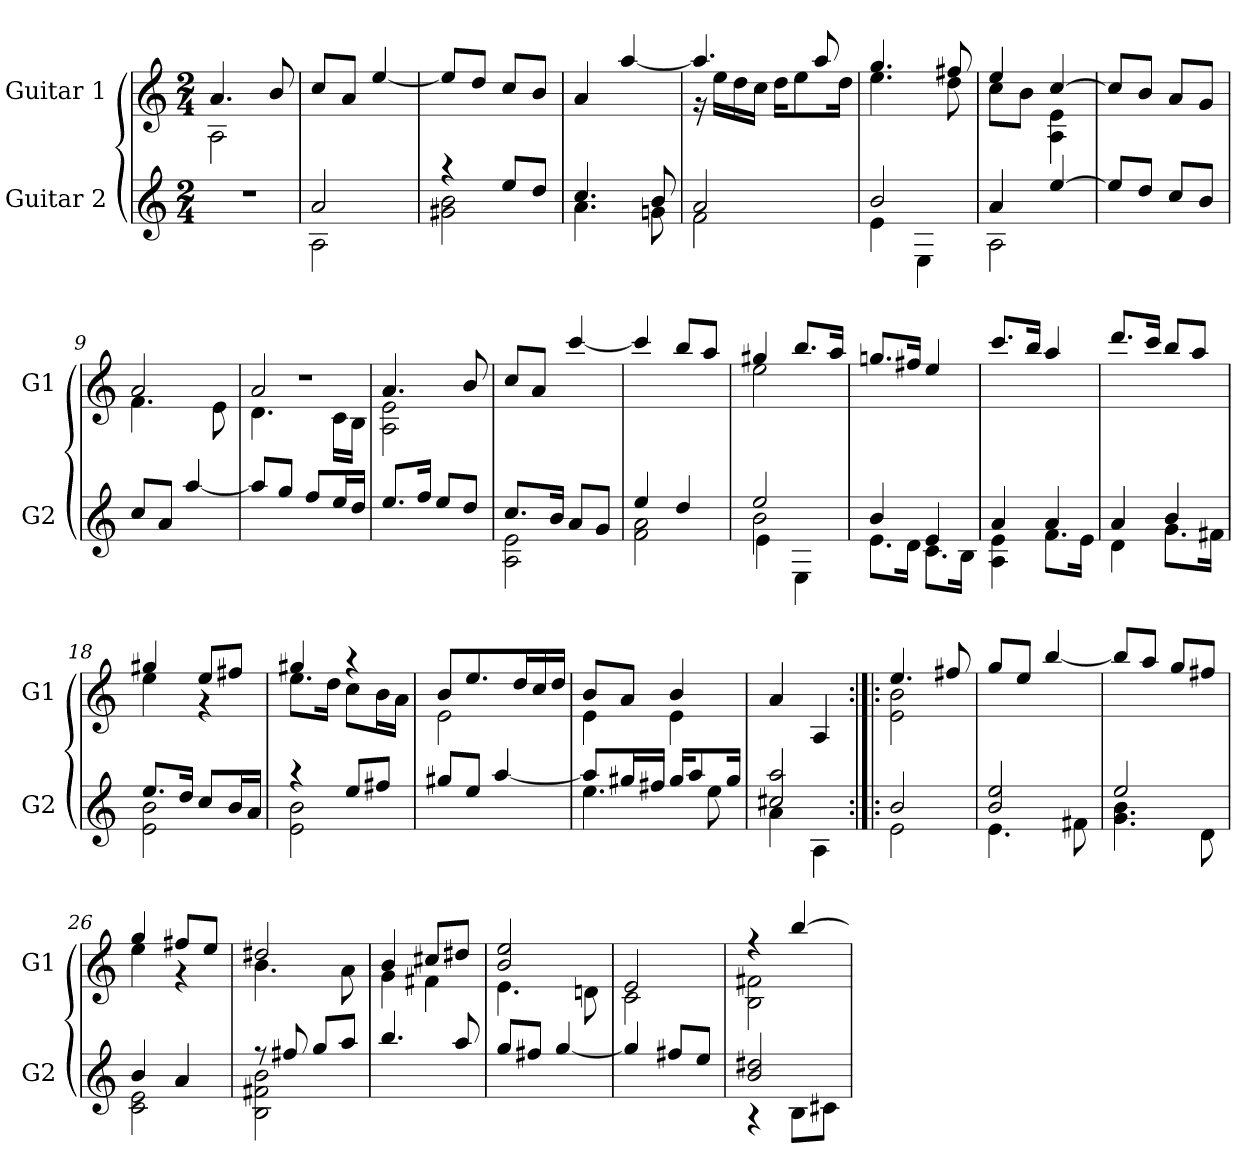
**kern	**kern
*part2	*part1
*staff2	*staff1
*I"Guitar 2	*I"Guitar 1
*I'G2	*I'G1
!!LO:PB:g=z
*clefG2	*clefG2
*ITrd7c12	*ITrd7c12
*k[]	*k[]
*C:	*C:
*M2/4	*M2/4
*MM56	*MM56
=1	=1
!LO:N:vis=1	!
*	*^
2r	4.Ai/	2AAi\
.	8Bi/	.
*	*v	*v
=2	=2
*^	*
2Ai/	2AAi\	8ci/L
.	.	8Ai/J
.	.	[>4ei/
=3	=3	=3
4r	2G#Xi\ 2Bi	8ei/L]
.	.	8di/J
8ei/L	.	8ci/L
8di/J	.	8Bi/J
=4	=4	=4
4.ci/	4.Ai\	4Ai/
.	.	[>4ai/
8Bi/	8Gni\	.
=5	=5	=5
*	*	*^
2Ai/	2Fi\	4.ai/]	16r
.	.	.	16ei\LL
.	.	.	16di\
.	.	.	16ci\JJ
.	.	.	16di\KL
.	.	.	8ei\
.	.	8ai/	.
.	.	.	16di\Jk
=6	=6	=6	=6
2Bi/	4Ei\	4.gi/	4.ei\
.	4EEi\	.	.
.	.	8f#Xi/	8di\
=7	=7	=7	=7
4Ai/	2AAi\	4ei/	8ci\L
.	.	.	8Bi\J
[>4ei/	.	[>4ci/	4AAi\ 4Ei
*v	*v	*	*
*	*v	*v
=8	=8
8ei/L]	8ci/L]
8di/J	8Bi/J
8ci/L	8Ai/L
8Bi/J	8Gi/J
!!LO:LB:g=z
=9	=9
*	*^
8ci/L	2Ai/	4.Fi\
8Ai/J	.	.
[>4ai/	.	.
.	.	8Ei\
=10	=10	=10
!	!LO:N:vis=1	!
*	*	*^
8ai/L]	2r	2Ai/	4.Di\
8gi/J	.	.	.
8fi/L	.	.	.
16ei/L	.	.	16Ci\LL
16di/JJ	.	.	16BBi\JJ
*	*	*v	*v
=11	=11	=11
8.ei/L	4.Ai/	2AAi\ 2Ei
16fi/Jk	.	.
8ei/L	.	.
8di/J	8Bi/	.
*	*v	*v
=12	=12
*^	*
8.ci/L	2AAi\ 2Ei	8ci/L
.	.	8Ai/J
16Bi/Jk	.	.
8Ai/L	.	[>4cci/
8Gi/J	.	.
=13	=13	=13
4ei/	2Fi\ 2Ai	4cci/]
4di/	.	8bi/L
.	.	8ai/J
=14	=14	=14
*	*^	*^
2ei/	2Bi\	4Ei\	4g#Xi/	2ei\
.	.	4EEi\	8.bi/L	.
.	.	.	16ai/Jk	.
*	*v	*v	*	*
*	*	*v	*v
=15	=15	=15
4Bi/	8.Ei\L	8.gni/L
.	16Di\Jk	16f#Xi/Jk
4Ei/	8.Ci\L	4ei/
.	16BBi\Jk	.
=16	=16	=16
4Ai/	4AAi\ 4Ei	8.cci/L
.	.	16bi/Jk
4Ai/	8.Fi\L	4ai/
.	16Ei\Jk	.
!!LO:LB:g=z
=17	=17	=17
4Ai/	4Di\	8.ddi/L
.	.	16cci/Jk
4Bi/	8.Gi\L	8bi/L
.	.	8ai/J
.	16F#Xi\Jk	.
=18	=18	=18
*	*	*^
8.ei/L	2Ei\ 2Bi	4g#Xi/	4ei\
16di/Jk	.	.	.
8ci/L	.	8ei/L	4r
16Bi/L	.	8f#Xi/J	.
16Ai/JJ	.	.	.
=19	=19	=19	=19
4r	2Ei\ 2Bi	4g#Xi/	8.ei\L
.	.	.	16di\Jk
8ei/L	.	4r	8ci\L
8f#Xi/J	.	.	16Bi\L
.	.	.	16Ai\JJ
*v	*v	*	*
=20	=20	=20
8g#Xi/L	8Bi/L	2Ei\
8ei/J	8.ei/	.
[>4ai/	.	.
.	16di/L	.
.	16ci/	.
.	16di/JJ	.
=21	=21	=21
*^	*	*
8ai/L]	4.ei\	8Bi/L	4Ei\
16g#Xi/L	.	8Ai/J	.
16f#Xi/JJ	.	.	.
16g#i/KL	.	4Bi/	4Ei\
8ai/	.	.	.
.	8ei\	.	.
16g#i/Jk	.	.	.
*	*	*v	*v
=22	=22	=22
2c#Xi/ 2ai	4Ai\	4Ai/
.	4AAi\	4AAi/
!!LO:LB:g=z
=23:|!|:	=23:|!|:	=23:|!|:
*	*	*^
2Bi/	2Ei\	4.ei/	2Ei\ 2Bi
.	.	8f#Xi/	.
*	*	*v	*v
=24	=24	=24
2Bi/ 2ei	4.Ei\	8gi/L
.	.	8ei/J
.	.	[>4bi/
.	8F#Xi\	.
=25	=25	=25
2ei/	4.Gi\ 4.Bi	8bi/L]
.	.	8ai/J
.	.	8gi/L
.	8Di\	8f#Xi/J
=26	=26	=26
*	*	*^
4Bi/	2Ci\ 2Ei	4gi/	4ei\
4Ai/	.	8f#Xi/L	4r
.	.	8ei/J	.
=27	=27	=27	=27
8r	2BBi\ 2F#Xi 2Bi	2d#Xi/	4.Bi\
8f#Xi/	.	.	.
8gi/L	.	.	.
8ai/J	.	.	8Ai\
*v	*v	*	*
=28	=28	=28
4.bi/	4Bi/	4Gi\
.	8c#Xi/L	4F#Xi\
8ai/	8d#Xi/J	.
=29	=29	=29
8gi/L	2Bi/ 2ei	4.Ei\
8f#Xi/J	.	.
[>4gi/	.	.
.	.	8Dni\
=30	=30	=30
4gi/]	2Ei/	2Ci\
8f#Xi/L	.	.
8ei/J	.	.
=31	=31	=31
*^	*	*
2Bi/ 2d#Xi	4r	4r	2BBi\ 2F#Xi
.	8BBi\L	[>4bi/	.
.	8C#Xi\J	.	.
*v	*v	*	*
*	*v	*v
=	=
*-	*-
